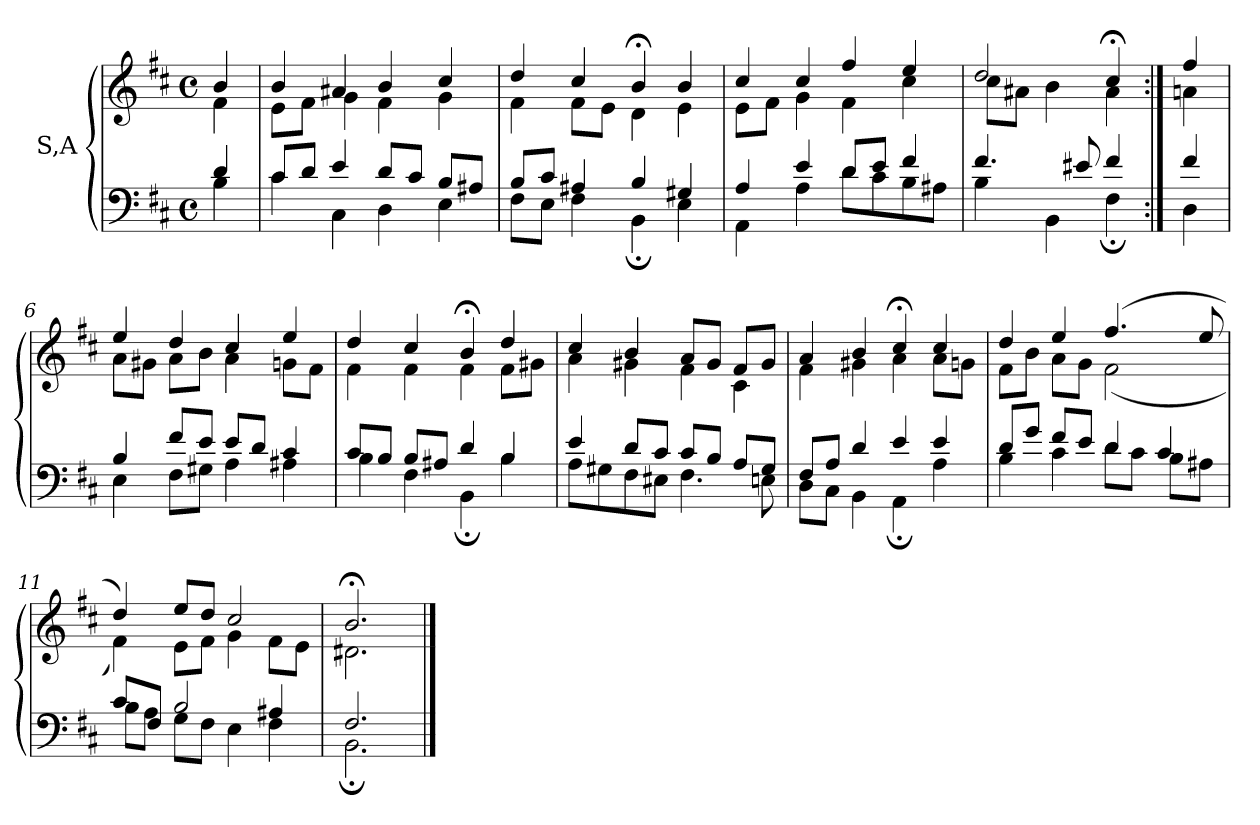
**kern	**kern
*part1	*part1
*staff2	*staff1
*I"S,A	*
!!LO:LB:g=z
*clefF4	*clefG2
*k[f#c#]	*k[f#c#]
*M4/4	*M4/4
*met(c)	*met(c)
=	=
*^	*^
4d	4B	4b	4f#
=1	=1	=1	=1
8c#L	4c#	4b	8eL
8dJ	.	.	8f#J
4e	4C#	4a#X	4g
8dL	4D	4b	4f#
8c#J	.	.	.
8BL	4E	4cc#	4g
8A#XJ	.	.	.
=2	=2	=2	=2
8BL	8F#L	4dd	4f#
8c#J	8EJ	.	.
4A#X	4F#	4cc#	8f#L
.	.	.	8eJ
4B	4BB;	4b;<	4d
4G#X	4E	4b	4e
=3	=3	=3	=3
4A	4AA	4cc#	8eL
.	.	.	8f#J
4e	4A	4cc#	4g
8dL	8dL	4ff#	4f#
8eJ	8c#	.	.
4f#	8B	4ee	4cc#
.	8A#XJ	.	.
=1336	=1336	=1336	=1336
4.f#	4B	2dd	8cc#L
.	.	.	8a#XJ
.	4BB	.	4b
8e#X	.	.	.
4f#	4F#;	4cc#;<	4a#
!!LO:LB:g=z	!!
=1337:|!	=1337:|!	=1337:|!	=1337:|!
4f#	4D	4ff#	4an
=6	=6	=6	=6
4B	4E	4ee	8aL
.	.	.	8g#XJ
8f#L	8F#L	4dd	8aL
8eJ	8G#XJ	.	8bJ
8eL	4A	4cc#	4a
8dJ	.	.	.
4c#	4A#X	4ee	8gnL
.	.	.	8f#J
=7	=7	=7	=7
8c#L	4B	4dd	4f#
8BJ	.	.	.
8BL	4F#	4cc#	4f#
8A#XJ	.	.	.
4d	4BB;	4b;<	4f#
4B	4B	4dd	8f#L
.	.	.	8g#XJ
=8	=8	=8	=8
4e	8AL	4cc#	4a
.	8G#X	.	.
8dL	8F#	4b	4g#X
8c#J	8E#XJ	.	.
8c#L	4.F#	8aL	4f#
8BJ	.	8g#J	.
8AL	.	8f#L	4c#
8G#J	8En	8g#J	.
!!LO:LB:g=z	!!
=9	=9	=9	=9
8F#L	8DL	4a	4f#
8AJ	8C#J	.	.
4d	4BB	4b	4g#X
4e	4AA;	4cc#;<	4a
4e	4A	4cc#	8aL
.	.	.	8gnJ
=10	=10	=10	=10
8dL	4B	4dd	8f#L
8gJ	.	.	8bJ
8f#L	4c#	4ee	8aL
8eJ	.	.	8gJ
4d	8dL	(>4.ff#	(<2f#
.	8c#J	.	.
4c#	8BL	.	.
.	8A#XJ	8ee	.
=11	=11	=11	=11
8c#L	8BL	4dd)	4f#)
8F#J	8AJ	.	.
2B	8GL	8eeL	8eL
.	8F#J	8ddJ	8f#J
.	4E	2cc#	4g
4A#X	4F#	.	8f#L
.	.	.	8eJ
=12	=12	=12	=12
2.F#	2.BB;	2.b;<	2.d#X
*v	*v	*	*
*	*v	*v
==	==
*-	*-
